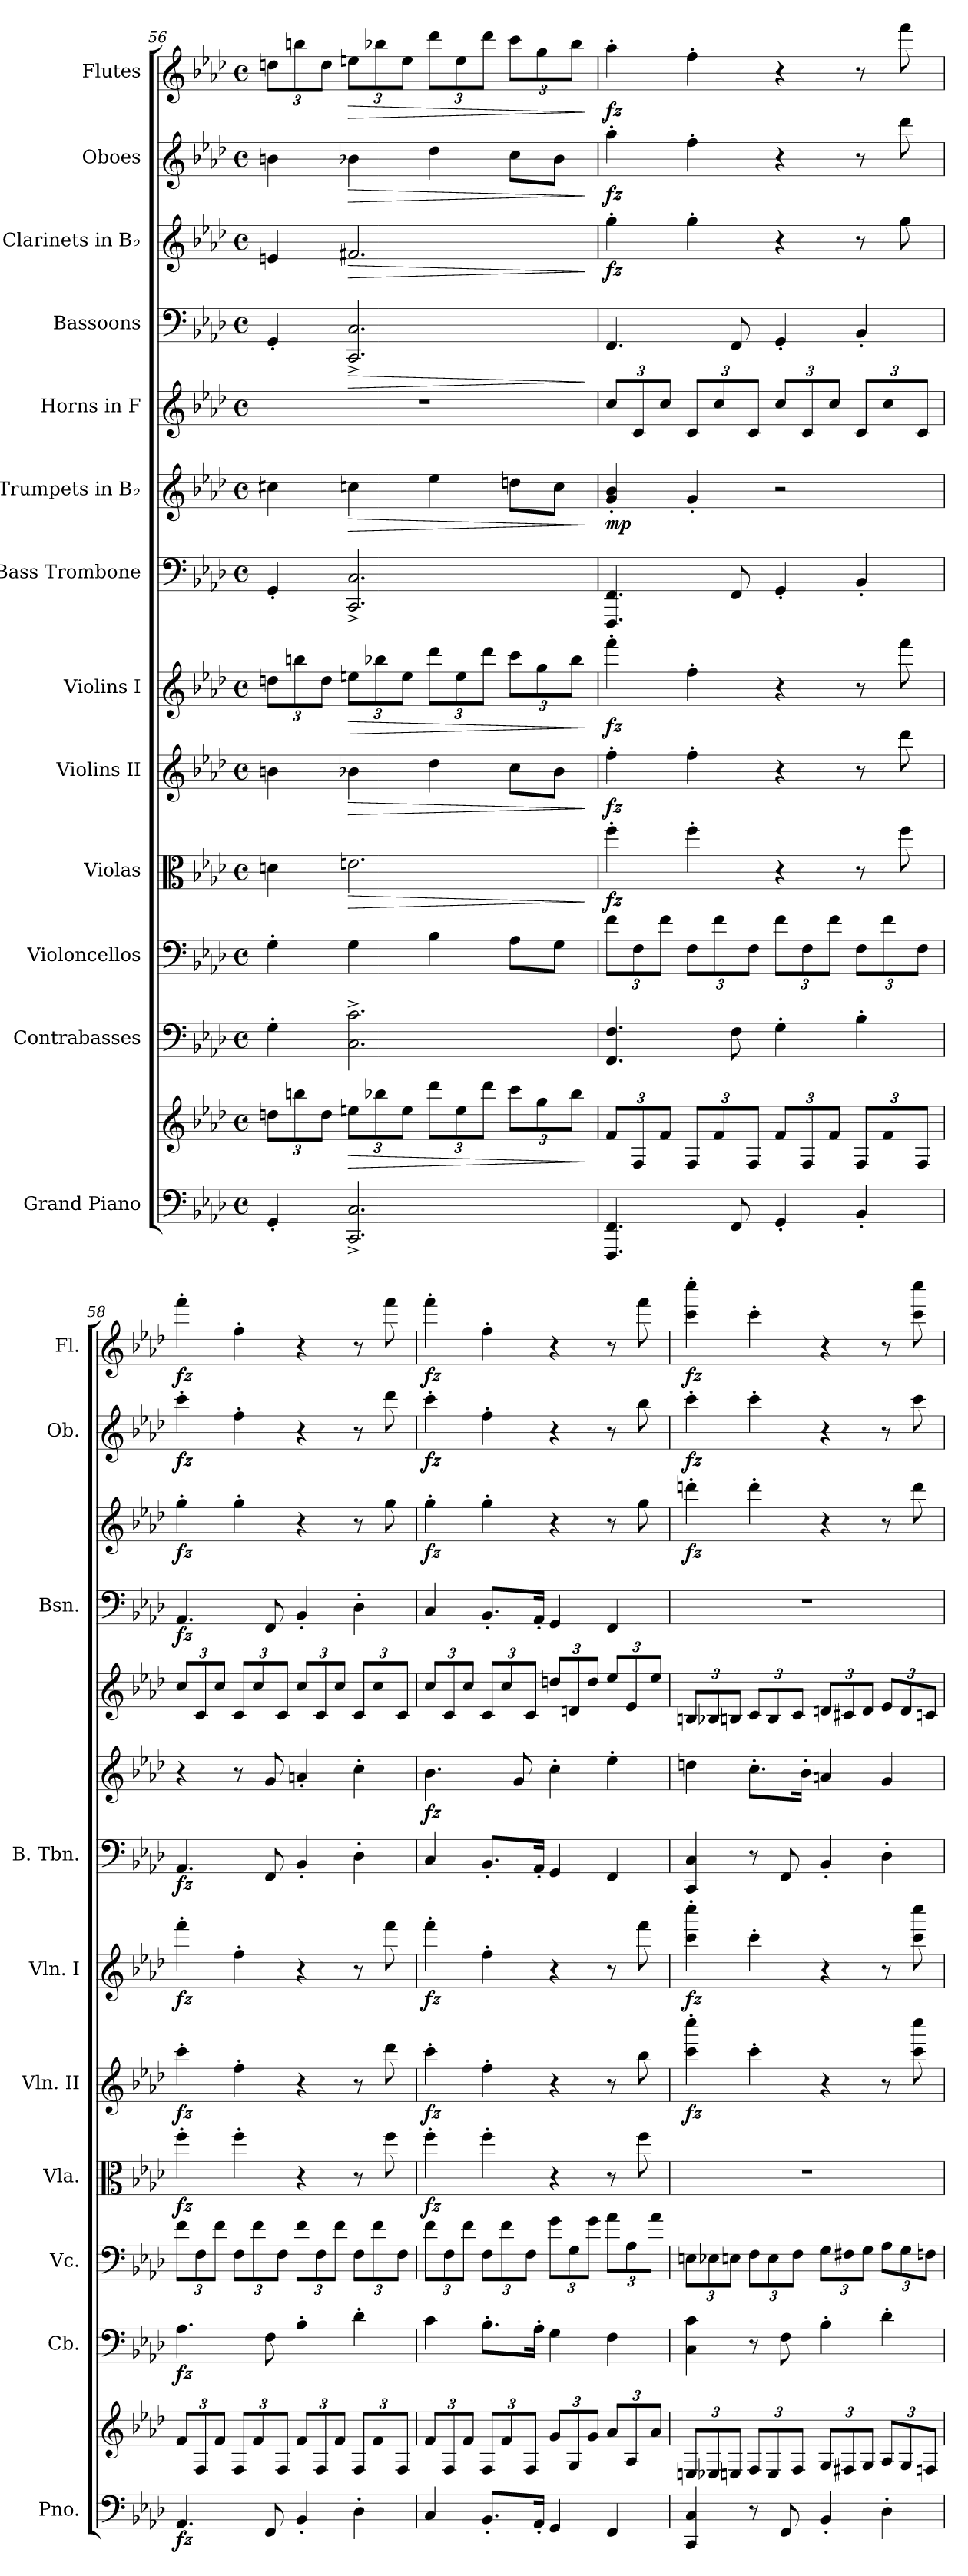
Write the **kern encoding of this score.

**kern	**kern	**dynam	**kern	**dynam	**kern	**kern	**dynam	**kern	**dynam	**kern	**dynam	**kern	**dynam	**kern	**dynam	**kern	**kern	**dynam	**kern	**dynam	**kern	**dynam	**kern	**dynam
*part13	*part13	*part13	*part12	*part12	*part11	*part10	*part10	*part9	*part9	*part8	*part8	*part7	*part7	*part6	*part6	*part5	*part4	*part4	*part3	*part3	*part2	*part2	*part1	*part1
*staff14	*staff13	*staff13/14	*staff12	*staff12	*staff11	*staff10	*staff10	*staff9	*staff9	*staff8	*staff8	*staff7	*staff7	*staff6	*staff6	*staff5	*staff4	*staff4	*staff3	*staff3	*staff2	*staff2	*staff1	*staff1
*I"Grand Piano	*	*	*I"Contrabasses	*	*I"Violoncellos	*I"Violas	*	*I"Violins II	*	*I"Violins I	*	*I"Bass Trombone	*	*I"Trumpets in B♭	*	*I"Horns in F	*I"Bassoons	*	*I"Clarinets in B♭	*	*I"Oboes	*	*I"Flutes	*
*I'Pno.	*	*	*I'Cb.	*	*I'Vc.	*I'Vla.	*	*I'Vln. II	*	*I'Vln. I	*	*I'B. Tbn.	*	*	*	*	*I'Bsn.	*	*	*	*I'Ob.	*	*I'Fl.	*
!!LO:PB:g=z
*clefF4	*clefG2	*	*clefF4	*	*clefF4	*clefC3	*	*clefG2	*	*clefG2	*	*clefF4	*	*clefG2	*	*clefG2	*clefF4	*	*clefG2	*	*clefG2	*	*clefG2	*
*	*	*	*ITrd7c12	*	*	*	*	*	*	*	*	*	*	*ITrd1c2	*	*ITrd4c7	*	*	*ITrd1c2	*	*	*	*	*
*k[b-e-a-d-]	*k[b-e-a-d-]	*	*k[b-e-a-d-]	*	*k[b-e-a-d-]	*k[b-e-a-d-]	*	*k[b-e-a-d-]	*	*k[b-e-a-d-]	*	*k[b-e-a-d-]	*	*k[b-e-a-d-g-c-]	*	*k[b-e-a-d-g-]	*k[b-e-a-d-]	*	*k[b-e-a-d-g-c-]	*	*k[b-e-a-d-]	*	*k[b-e-a-d-]	*
*M4/4	*M4/4	*	*M4/4	*	*M4/4	*M4/4	*	*M4/4	*	*M4/4	*	*M4/4	*	*M4/4	*	*M4/4	*M4/4	*	*M4/4	*	*M4/4	*	*M4/4	*
*met(c)	*met(c)	*	*met(c)	*	*met(c)	*met(c)	*	*met(c)	*	*met(c)	*	*met(c)	*	*met(c)	*	*met(c)	*met(c)	*	*met(c)	*	*met(c)	*	*met(c)	*
*	*Xbrackettup	*	*	*	*	*	*	*	*	*Xbrackettup	*	*	*	*	*	*	*	*	*	*	*	*	*Xbrackettup	*
=56	=56	=56	=56	=56	=56	=56	=56	=56	=56	=56	=56	=56	=56	=56	=56	=56	=56	=56	=56	=56	=56	=56	=56	=56
4GG'/	12ddn\L	.	4GG'\	.	4G'\	4dn\	.	4bn\	.	12ddn\L	.	4GG'/	.	4bn\	.	1r	4GG'/	.	4dn/	.	4bn\	.	12ddn\L	.
.	12bbn\	.	.	.	.	.	.	.	.	12bbn\	.	.	.	.	.	.	.	.	.	.	.	.	12bbn\	.
.	12dd\J	.	.	.	.	.	.	.	.	12dd\J	.	.	.	.	.	.	.	.	.	.	.	.	12dd\J	.
!	!	!LO:HP:b	!	!	!	!	!LO:HP:b	!	!LO:HP:b	!	!LO:HP:b	!	!	!	!LO:HP:b	!	!	!LO:HP:b	!	!LO:HP:b	!	!LO:HP:b	!	!LO:HP:b
2.CC/^ 2.C/^	12een\L	>	2.CC\^ 2.C\^	.	4G\	2.en\	>	4b-X\	>	12een\L	>	2.CC/^ 2.C/^	.	4b-X\	>	.	2.CC/^ 2.C/^	>	2.en/	>	4b-X\	>	12een\L	>
.	12bb-X\	.	.	.	.	.	.	.	.	12bb-X\	.	.	.	.	.	.	.	.	.	.	.	.	12bb-X\	.
.	12ee\J	.	.	.	.	.	.	.	.	12ee\J	.	.	.	.	.	.	.	.	.	.	.	.	12ee\J	.
.	12ddd-\L	.	.	.	4B-\	.	.	4dd-\	.	12ddd-\L	.	.	.	4dd-\	.	.	.	.	.	.	4dd-\	.	12ddd-\L	.
.	12ee\	.	.	.	.	.	.	.	.	12ee\	.	.	.	.	.	.	.	.	.	.	.	.	12ee\	.
.	12ddd-\J	.	.	.	.	.	.	.	.	12ddd-\J	.	.	.	.	.	.	.	.	.	.	.	.	12ddd-\J	.
.	12ccc\L	.	.	.	8A-\L	.	.	8cc\L	.	12ccc\L	.	.	.	8ccn\L	.	.	.	.	.	.	8cc\L	.	12ccc\L	.
.	12gg\	.	.	.	.	.	.	.	.	12gg\	.	.	.	.	.	.	.	.	.	.	.	.	12gg\	.
.	.	.	.	.	8G\J	.	.	8b-\J	.	.	.	.	.	8b-\J	.	.	.	.	.	.	8b-\J	.	.	.
.	12bb-\J	.	.	.	.	.	.	.	.	12bb-\J	.	.	.	.	.	.	.	.	.	.	.	.	12bb-\J	.
.	.	]	.	.	.	.	]	.	]	.	]	.	.	.	]	.	.	]	.	]	.	]	.	]
=57	=57	=57	=57	=57	=57	=57	=57	=57	=57	=57	=57	=57	=57	=57	=57	=57	=57	=57	=57	=57	=57	=57	=57	=57
*	*	*	*	*	*Xbrackettup	*	*	*	*	*	*	*	*	*	*	*Xbrackettup	*	*	*	*	*	*	*	*
!	!	!	!	!	!	!	!LO:DY:b	!	!LO:DY:b	!	!LO:DY:b	!	!	!	!LO:DY:b	!	!	!	!	!LO:DY:b	!	!LO:DY:b	!	!LO:DY:b
4.FFF/ 4.FF/	12f/L	.	4.FFF/ 4.FF/	.	12f\L	4ff'\	fz	4ff'\	fz	4fff'\	fz	4.FFF/ 4.FF/	.	4f/' 4a-/'	mp	12f/L	4.FF/	.	4ff'\	fz	4aa-'\	fz	4aa-'\	fz
.	12F/	.	.	.	12F\	.	.	.	.	.	.	.	.	.	.	12F/	.	.	.	.	.	.	.	.
.	12f/J	.	.	.	12f\J	.	.	.	.	.	.	.	.	.	.	12f/J	.	.	.	.	.	.	.	.
.	12F/L	.	.	.	12F\L	4ff'\	.	4ff'\	.	4ff'\	.	.	.	4f'/	.	12F/L	.	.	4ff'\	.	4ff'\	.	4ff'\	.
.	12f/	.	.	.	12f\	.	.	.	.	.	.	.	.	.	.	12f/	.	.	.	.	.	.	.	.
8FF/	.	.	8FF\	.	.	.	.	.	.	.	.	8FF/	.	.	.	.	8FF/	.	.	.	.	.	.	.
.	12F/J	.	.	.	12F\J	.	.	.	.	.	.	.	.	.	.	12F/J	.	.	.	.	.	.	.	.
4GG'/	12f/L	.	4GG'\	.	12f\L	4r	.	4r	.	4r	.	4GG'/	.	2r	.	12f/L	4GG'/	.	4r	.	4r	.	4r	.
.	12F/	.	.	.	12F\	.	.	.	.	.	.	.	.	.	.	12F/	.	.	.	.	.	.	.	.
.	12f/J	.	.	.	12f\J	.	.	.	.	.	.	.	.	.	.	12f/J	.	.	.	.	.	.	.	.
4BB-'/	12F/L	.	4BB-'\	.	12F\L	8r	.	8r	.	8r	.	4BB-'/	.	.	.	12F/L	4BB-'/	.	8r	.	8r	.	8r	.
.	12f/	.	.	.	12f\	.	.	.	.	.	.	.	.	.	.	12f/	.	.	.	.	.	.	.	.
.	.	.	.	.	.	8ff\	.	8ddd-\	.	8fff\	.	.	.	.	.	.	.	.	8ff\	.	8ddd-\	.	8fff\	.
.	12F/J	.	.	.	12F\J	.	.	.	.	.	.	.	.	.	.	12F/J	.	.	.	.	.	.	.	.
=58	=58	=58	=58	=58	=58	=58	=58	=58	=58	=58	=58	=58	=58	=58	=58	=58	=58	=58	=58	=58	=58	=58	=58	=58
!	!	!LO:DY:b=2	!	!LO:DY:b	!	!	!LO:DY:b	!	!LO:DY:b	!	!LO:DY:b	!	!LO:DY:b	!	!	!	!	!LO:DY:b	!	!LO:DY:b	!	!LO:DY:b	!	!LO:DY:b
4.AA-/	12f/L	fz	4.AA-\	fz	12f\L	4ff'\	fz	4ccc'\	fz	4fff'\	fz	4.AA-/	fz	4r	.	12f/L	4.AA-/	fz	4ff'\	fz	4ccc'\	fz	4fff'\	fz
.	12F/	.	.	.	12F\	.	.	.	.	.	.	.	.	.	.	12F/	.	.	.	.	.	.	.	.
.	12f/J	.	.	.	12f\J	.	.	.	.	.	.	.	.	.	.	12f/J	.	.	.	.	.	.	.	.
.	12F/L	.	.	.	12F\L	4ff'\	.	4ff'\	.	4ff'\	.	.	.	8r	.	12F/L	.	.	4ff'\	.	4ff'\	.	4ff'\	.
.	12f/	.	.	.	12f\	.	.	.	.	.	.	.	.	.	.	12f/	.	.	.	.	.	.	.	.
8FF/	.	.	8FF\	.	.	.	.	.	.	.	.	8FF/	.	8f/	.	.	8FF/	.	.	.	.	.	.	.
.	12F/J	.	.	.	12F\J	.	.	.	.	.	.	.	.	.	.	12F/J	.	.	.	.	.	.	.	.
4BB-'/	12f/L	.	4BB-'\	.	12f\L	4r	.	4r	.	4r	.	4BB-'/	.	4gn'/	.	12f/L	4BB-'/	.	4r	.	4r	.	4r	.
.	12F/	.	.	.	12F\	.	.	.	.	.	.	.	.	.	.	12F/	.	.	.	.	.	.	.	.
.	12f/J	.	.	.	12f\J	.	.	.	.	.	.	.	.	.	.	12f/J	.	.	.	.	.	.	.	.
4D-'\	12F/L	.	4D-'\	.	12F\L	8r	.	8r	.	8r	.	4D-'\	.	4b-'\	.	12F/L	4D-'\	.	8r	.	8r	.	8r	.
.	12f/	.	.	.	12f\	.	.	.	.	.	.	.	.	.	.	12f/	.	.	.	.	.	.	.	.
.	.	.	.	.	.	8ff\	.	8ddd-\	.	8fff\	.	.	.	.	.	.	.	.	8ff\	.	8ddd-\	.	8fff\	.
.	12F/J	.	.	.	12F\J	.	.	.	.	.	.	.	.	.	.	12F/J	.	.	.	.	.	.	.	.
=59	=59	=59	=59	=59	=59	=59	=59	=59	=59	=59	=59	=59	=59	=59	=59	=59	=59	=59	=59	=59	=59	=59	=59	=59
!	!	!	!	!	!	!	!LO:DY:b	!	!LO:DY:b	!	!LO:DY:b	!	!	!	!LO:DY:b	!	!	!	!	!LO:DY:b	!	!LO:DY:b	!	!LO:DY:b
4C/	12f/L	.	4C\	.	12f\L	4ff'\	fz	4ccc'\	fz	4fff'\	fz	4C/	.	4.a-\	fz	12f/L	4C/	.	4ff'\	fz	4ccc'\	fz	4fff'\	fz
.	12F/	.	.	.	12F\	.	.	.	.	.	.	.	.	.	.	12F/	.	.	.	.	.	.	.	.
.	12f/J	.	.	.	12f\J	.	.	.	.	.	.	.	.	.	.	12f/J	.	.	.	.	.	.	.	.
8.BB-'/L	12F/L	.	8.BB-'\L	.	12F\L	4ff'\	.	4ff'\	.	4ff'\	.	8.BB-'/L	.	.	.	12F/L	8.BB-'/L	.	4ff'\	.	4ff'\	.	4ff'\	.
.	12f/	.	.	.	12f\	.	.	.	.	.	.	.	.	.	.	12f/	.	.	.	.	.	.	.	.
.	.	.	.	.	.	.	.	.	.	.	.	.	.	8f/	.	.	.	.	.	.	.	.	.	.
.	12F/J	.	.	.	12F\J	.	.	.	.	.	.	.	.	.	.	12F/J	.	.	.	.	.	.	.	.
16AA-'/Jk	.	.	16AA-'\Jk	.	.	.	.	.	.	.	.	16AA-'/Jk	.	.	.	.	16AA-'/Jk	.	.	.	.	.	.	.
4GG/	12g/L	.	4GG\	.	12g\L	4r	.	4r	.	4r	.	4GG/	.	4b-'\	.	12gn/L	4GG/	.	4r	.	4r	.	4r	.
.	12G/	.	.	.	12G\	.	.	.	.	.	.	.	.	.	.	12Gn/	.	.	.	.	.	.	.	.
.	12g/J	.	.	.	12g\J	.	.	.	.	.	.	.	.	.	.	12g/J	.	.	.	.	.	.	.	.
4FF/	12a-/L	.	4FF\	.	12a-\L	8r	.	8r	.	8r	.	4FF/	.	4dd-'\	.	12a-/L	4FF/	.	8r	.	8r	.	8r	.
.	12A-/	.	.	.	12A-\	.	.	.	.	.	.	.	.	.	.	12A-/	.	.	.	.	.	.	.	.
.	.	.	.	.	.	8ff\	.	8bb-\	.	8fff\	.	.	.	.	.	.	.	.	8ff\	.	8bb-\	.	8fff\	.
.	12a-/J	.	.	.	12a-\J	.	.	.	.	.	.	.	.	.	.	12a-/J	.	.	.	.	.	.	.	.
!!LO:PB:g=z
=60	=60	=60	=60	=60	=60	=60	=60	=60	=60	=60	=60	=60	=60	=60	=60	=60	=60	=60	=60	=60	=60	=60	=60	=60
!	!	!	!	!	!	!	!	!	!LO:DY:b	!	!LO:DY:b	!	!	!	!	!	!	!	!	!LO:DY:b	!	!LO:DY:b	!	!LO:DY:b
4CC/ 4C/	12En/L	.	4CC\ 4C\	.	12En\L	1r	.	4ccc\' 4cccc\'	fz	4ccc\' 4cccc\'	fz	4CC/ 4C/	.	4ccn\	.	12En/L	1r	.	4cccn'\	fz	4ccc'\	fz	4ccc\' 4cccc\'	fz
.	12E-X/	.	.	.	12E-X\	.	.	.	.	.	.	.	.	.	.	12E-X/	.	.	.	.	.	.	.	.
.	12En/J	.	.	.	12En\J	.	.	.	.	.	.	.	.	.	.	12En/J	.	.	.	.	.	.	.	.
8r	12F/L	.	8r	.	12F\L	.	.	4ccc'\	.	4ccc'\	.	8r	.	8.b-'\L	.	12F/L	.	.	4ccc'\	.	4ccc'\	.	4ccc'\	.
.	12E/	.	.	.	12E\	.	.	.	.	.	.	.	.	.	.	12E/	.	.	.	.	.	.	.	.
8FF/	.	.	8FF\	.	.	.	.	.	.	.	.	8FF/	.	.	.	.	.	.	.	.	.	.	.	.
.	12F/J	.	.	.	12F\J	.	.	.	.	.	.	.	.	.	.	12F/J	.	.	.	.	.	.	.	.
.	.	.	.	.	.	.	.	.	.	.	.	.	.	16a-'\Jk	.	.	.	.	.	.	.	.	.	.
4BB-'/	12G/L	.	4BB-'\	.	12G\L	.	.	4r	.	4r	.	4BB-'/	.	4gn/	.	12Gn/L	.	.	4r	.	4r	.	4r	.
.	12F#X/	.	.	.	12F#X\	.	.	.	.	.	.	.	.	.	.	12F#X/	.	.	.	.	.	.	.	.
.	12G/J	.	.	.	12G\J	.	.	.	.	.	.	.	.	.	.	12G/J	.	.	.	.	.	.	.	.
4D-'\	12A-/L	.	4D-'\	.	12A-\L	.	.	8r	.	8r	.	4D-'\	.	4f/	.	12A-/L	.	.	8r	.	8r	.	8r	.
.	12G/	.	.	.	12G\	.	.	.	.	.	.	.	.	.	.	12G/	.	.	.	.	.	.	.	.
.	.	.	.	.	.	.	.	8ccc\ 8cccc\	.	8ccc\ 8cccc\	.	.	.	.	.	.	.	.	8ccc\	.	8ccc\	.	8ccc\ 8cccc\	.
.	12Fn/J	.	.	.	12Fn\J	.	.	.	.	.	.	.	.	.	.	12Fn/J	.	.	.	.	.	.	.	.
=	=	=	=	=	=	=	=	=	=	=	=	=	=	=	=	=	=	=	=	=	=	=	=	=
*-	*-	*-	*-	*-	*-	*-	*-	*-	*-	*-	*-	*-	*-	*-	*-	*-	*-	*-	*-	*-	*-	*-	*-	*-
